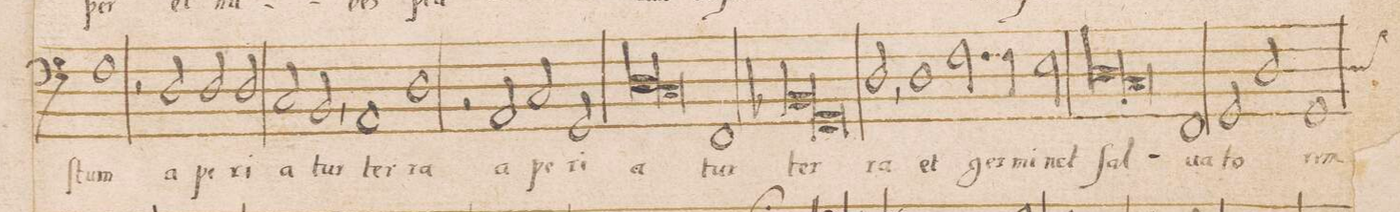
**kern	**text
*I""BASSUS	*
*clefF4	*
*k[]	*
*met(C|)	*
*M2/1	*
*Xlig	*
1F	-ſtum
=20-	=20-
2r	.
2D/	a-
2D/	-pe-
2D/	-ri-
=21-	=21-
2C/	-a-
2BB,/	-tur
1AA	ter-
=22-	=22-
1D	-ra
2r	.
2AA/	a-
=23-	=23-
2C/	-pe-
2GG/	-ri-
*lig	*
1D	-a-
=24-	=24-
1C	.
*Xlig	*
1FF	-tur
=25-	=25-
*lig	*
1BB-X	ter-
1GG	.
*Xlig	*
=26-	=26-
2D,/	-ra
1D	et
2.F\	ger-
=27-	=27-
4F\	-mi-
2E\	-net
*lig	*
1D	ſal-
=28-	=28-
1C	.
*Xlig	*
1FF	-ua-
=29-	=29-
2GG/	-to-
2D/	.
*custos:D	*
1GG	-rum
=30-	=30-
*-	*-
